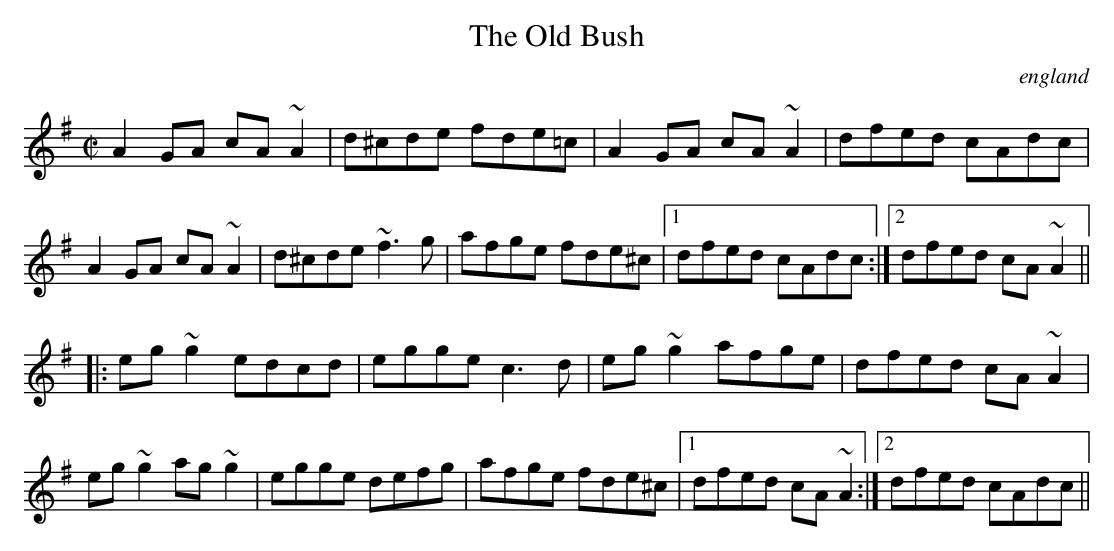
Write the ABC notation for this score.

X:1
T:Old Bush, The
O:england
M:C|
K:Dmix
A2GA cA~A2|d^cde fde=c|A2GA cA~A2|dfed cAdc|
A2GA cA~A2|d^cde ~f3g|afge fde^c|1 dfed cAdc:|2 dfed cA~A2||
|:eg~g2 edcd|egge c3d|eg~g2 afge|dfed cA~A2|
eg~g2 ag~g2|egge defg|afge fde^c|1 dfed cA~A2:|2 dfed cAdc||
